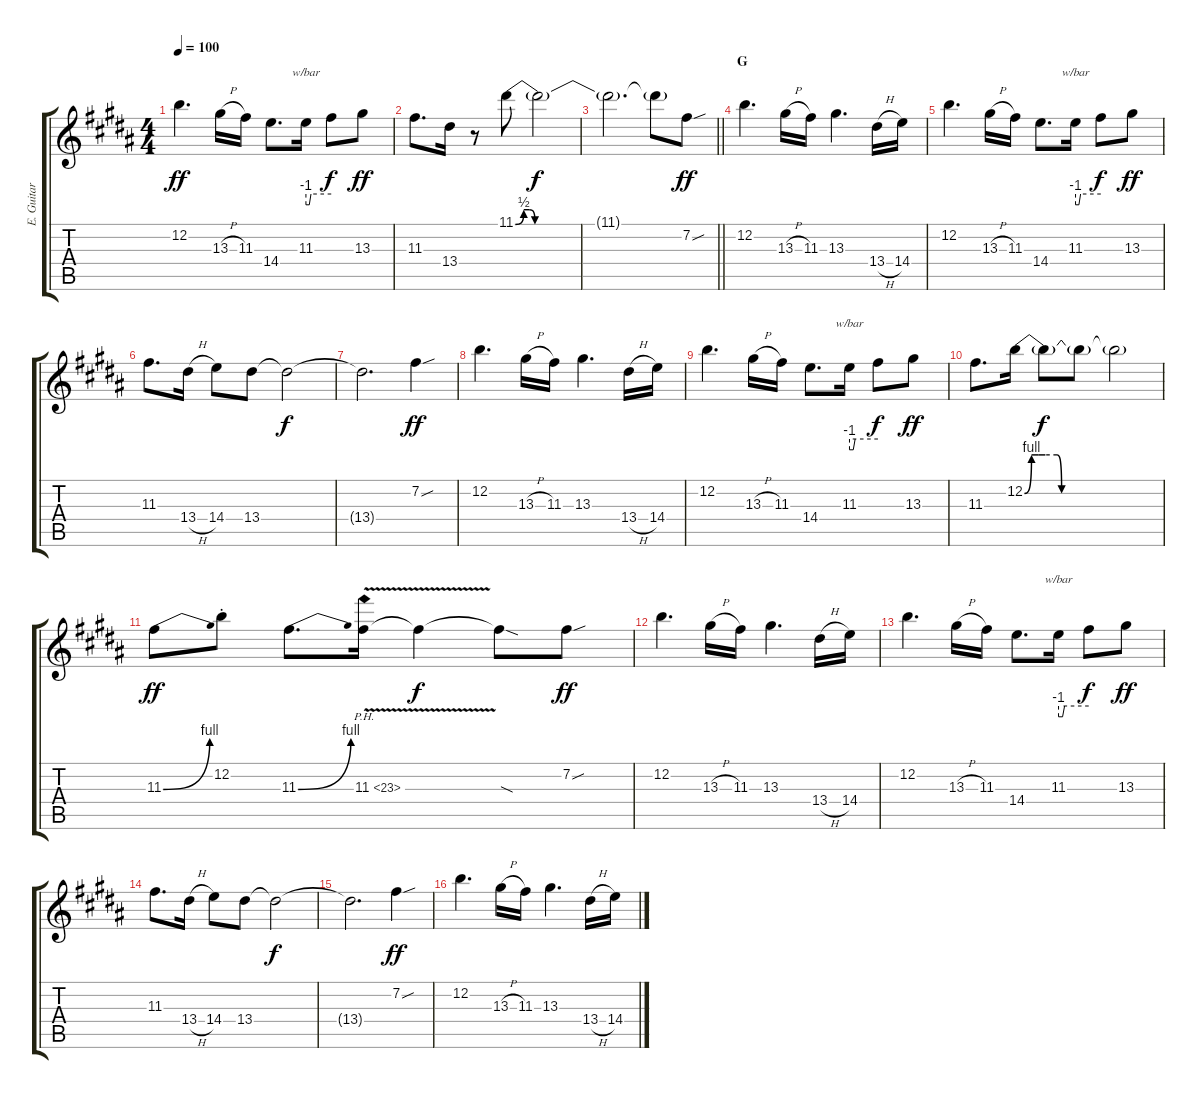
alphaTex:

\track ("E. Guitar II" "E. Guitar ") {instrument overdrivenguitar}
\staff {score tabs}
\tuning (E4 B3 G3 D3 A2 E2) {hide}
\ts (4 4)
\tempo 100
\clef g2
\ks b
12.2.4{d dy ff} 13.3{h}.16 11.3.16 14.4.8{d} 11.3.16{tbe (custom default 0 -4 8 -4 12 0 60 0)} 11.3{t}.8{dy f} 13.3.8{dy ff} |
11.3.8{d} 13.4.16 r.8 11.1{be (custom 0 0 3 2 5 2 7 0 15 0 17 0 30 0 60 0)}.8 11.1{t}.2{dy f} |
\barLineRight lightlight
11.1{t}.2{d} 11.1{t}.8 7.2{sou}.8{dy ff} |
\section ("" "G")
12.2.4{d} 13.3{h}.16 11.3.16 13.3.4{d} 13.4{h}.16 14.4.16 |
12.2.4{d} 13.3{h}.16 11.3.16 14.4.8{d} 11.3.16{tbe (custom default 0 -4 8 -4 12 0 60 0)} 11.3{t}.8{dy f} 13.3.8{dy ff} |
11.3.8{d} 13.4{h}.16 14.4.8 13.4.8 13.4{t}.2{dy f} |
13.4{t}.2{d} 7.2{sou}.4{dy ff} |
12.2.4{d} 13.3{h}.16 11.3.16 13.3.4{d} 13.4{h}.16 14.4.16 |
12.2.4{d} 13.3{h}.16 11.3.16 14.4.8{d} 11.3.16{tbe (custom default 0 -4 8 -4 12 0 60 0)} 11.3{t}.8{dy f} 13.3.8{dy ff} |
11.3.8{d} 12.2{be (custom 0 0 3 4 6 4 9 4 14 4 16 0 30 0 60 0)}.16 12.2{t}.8{dy f} 12.2{t}.8 12.2{t}.2 |
11.3{be (bend 0 0 60 4)}.8{dy ff} 12.2{st}.8 11.3{be (bend 0 0 60 4)}.8{d} 11.3{ph 12 v}.16 11.3{t}.4{dy f} 11.3{sod t}.8 7.2{sou}.8{dy ff} |
12.2.4{d} 13.3{h}.16 11.3.16 13.3.4{d} 13.4{h}.16 14.4.16 |
12.2.4{d} 13.3{h}.16 11.3.16 14.4.8{d} 11.3.16{tbe (custom default 0 -4 8 -4 12 0 60 0)} 11.3{t}.8{dy f} 13.3.8{dy ff} |
11.3.8{d} 13.4{h}.16 14.4.8 13.4.8 13.4{t}.2{dy f} |
13.4{t}.2{d} 7.2{sou}.4{dy ff} |
12.2.4{d} 13.3{h}.16 11.3.16 13.3.4{d} 13.4{h}.16 14.4.16
